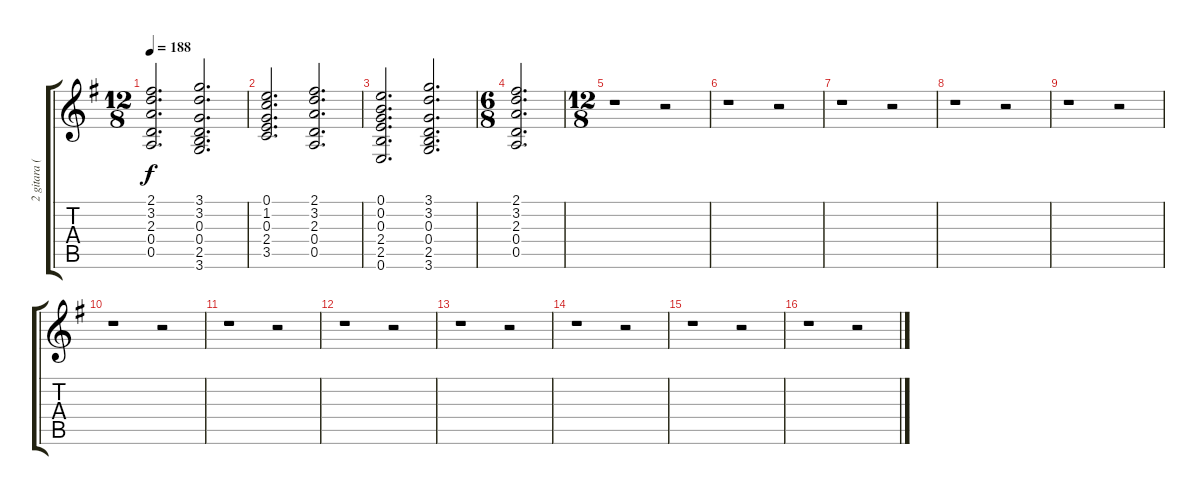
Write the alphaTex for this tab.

\track ("2 gitara (distorzija)" "2 gitara (") {instrument distortionguitar}
\staff {score tabs}
\tuning (E4 B3 G3 D3 A2 E2) {hide}
\ts (12 8)
\tempo 188
\clef g2
\ks g
(2.1 3.2 2.3 0.4 0.5).2{d dy f} (3.1 3.2 0.3 0.4 2.5 3.6).2{d} |
(0.1 1.2 0.3 2.4 3.5).2{d} (2.1 3.2 2.3 0.4 0.5).2{d} |
(0.1 0.2 0.3 2.4 2.5 0.6).2{d} (3.1 3.2 0.3 0.4 2.5 3.6).2{d} |
\ts (6 8)
(2.1 3.2 2.3 0.4 0.5).2{d} |
\ts (12 8)
r.1 r.2 |
r.1 r.2 |
r.1 r.2 |
r.1 r.2 |
r.1 r.2 |
r.1 r.2 |
r.1 r.2 |
r.1 r.2 |
r.1 r.2 |
r.1 r.2 |
r.1 r.2 |
r.1 r.2
